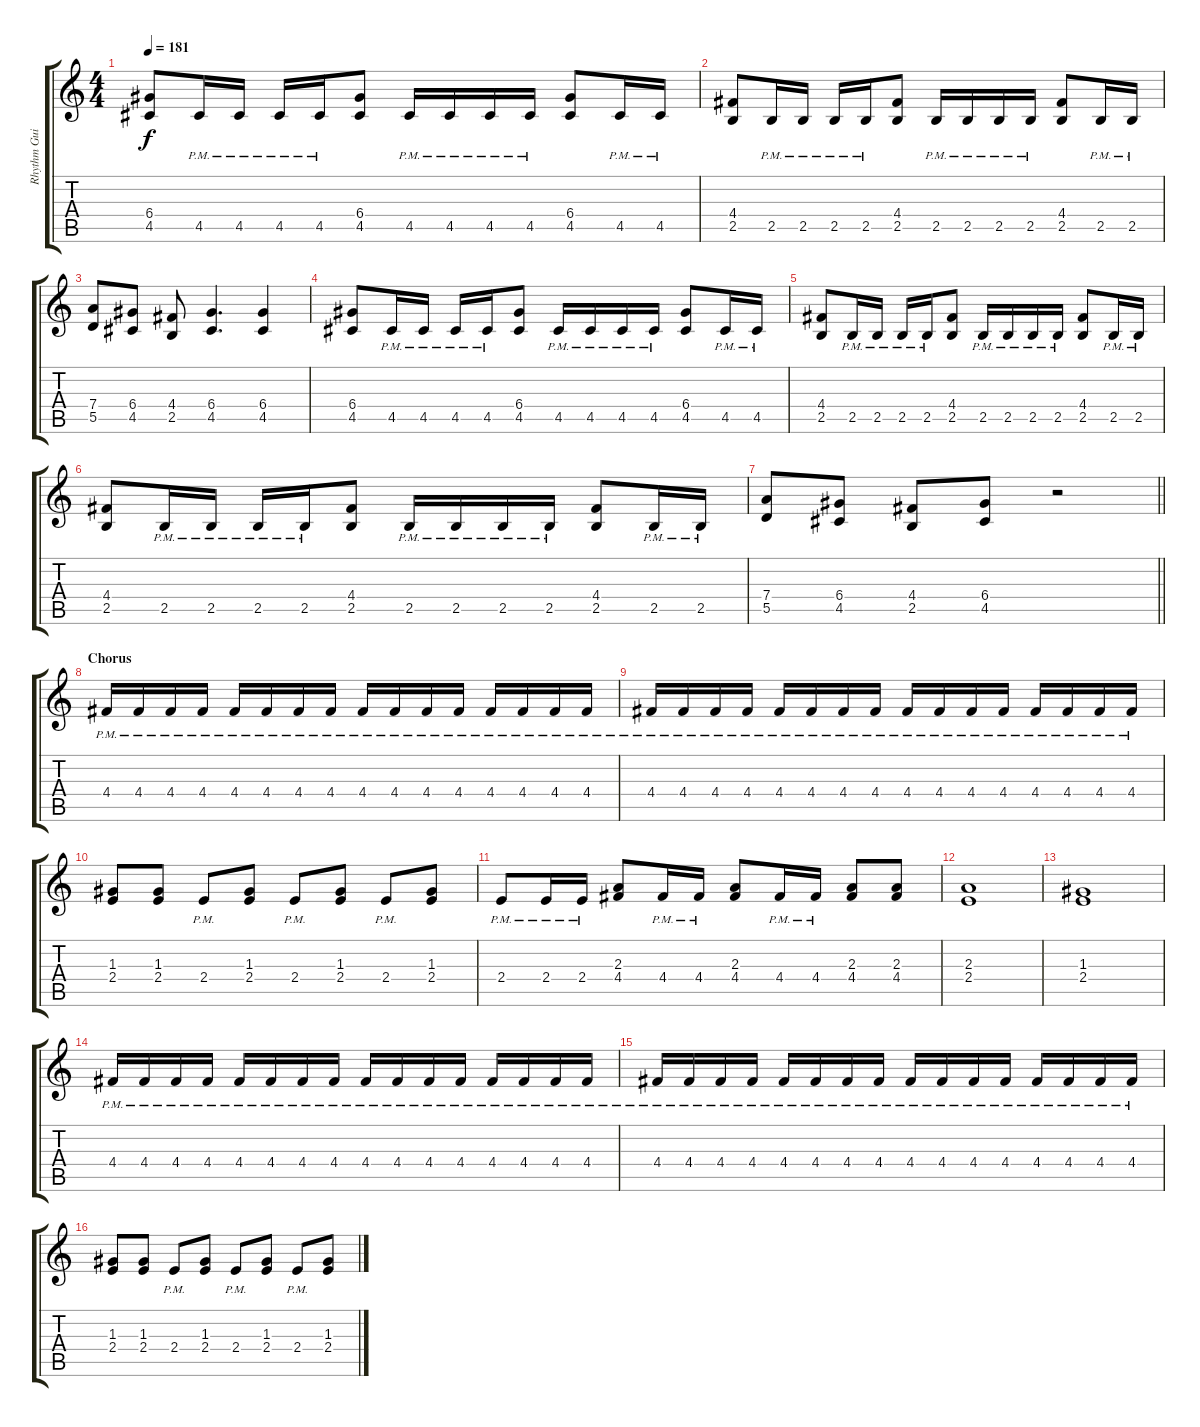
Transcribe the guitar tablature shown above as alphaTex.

\track ("Rhythm Guitar II" "Rhythm Gui") {instrument overdrivenguitar}
\staff {score tabs}
\tuning (E4 B3 G3 D3 A2 E2) {hide}
\ts (4 4)
\tempo 181
\clef g2
\ks c
(6.4 4.5).8{dy f} 4.5{pm}.16 4.5{pm}.16 4.5{pm}.16 4.5{pm}.16 (6.4 4.5).8 4.5{pm}.16 4.5{pm}.16 4.5{pm}.16 4.5{pm}.16 (6.4 4.5).8 4.5{pm}.16 4.5{pm}.16 |
(4.4 2.5).8 2.5{pm}.16 2.5{pm}.16 2.5{pm}.16 2.5{pm}.16 (4.4 2.5).8 2.5{pm}.16 2.5{pm}.16 2.5{pm}.16 2.5{pm}.16 (4.4 2.5).8 2.5{pm}.16 2.5{pm}.16 |
(7.4 5.5).8 (6.4 4.5).8 (4.4 2.5).8 (6.4 4.5).4{d} (6.4 4.5).4 |
(6.4 4.5).8 4.5{pm}.16 4.5{pm}.16 4.5{pm}.16 4.5{pm}.16 (6.4 4.5).8 4.5{pm}.16 4.5{pm}.16 4.5{pm}.16 4.5{pm}.16 (6.4 4.5).8 4.5{pm}.16 4.5{pm}.16 |
(4.4 2.5).8 2.5{pm}.16 2.5{pm}.16 2.5{pm}.16 2.5{pm}.16 (4.4 2.5).8 2.5{pm}.16 2.5{pm}.16 2.5{pm}.16 2.5{pm}.16 (4.4 2.5).8 2.5{pm}.16 2.5{pm}.16 |
(4.4 2.5).8 2.5{pm}.16 2.5{pm}.16 2.5{pm}.16 2.5{pm}.16 (4.4 2.5).8 2.5{pm}.16 2.5{pm}.16 2.5{pm}.16 2.5{pm}.16 (4.4 2.5).8 2.5{pm}.16 2.5{pm}.16 |
\barLineRight lightlight
(7.4 5.5).8 (6.4 4.5).8 (4.4 2.5).8 (6.4 4.5).8 r.2 |
\section ("" "Chorus")
4.4{pm}.16 4.4{pm}.16 4.4{pm}.16 4.4{pm}.16 4.4{pm}.16 4.4{pm}.16 4.4{pm}.16 4.4{pm}.16 4.4{pm}.16 4.4{pm}.16 4.4{pm}.16 4.4{pm}.16 4.4{pm}.16 4.4{pm}.16 4.4{pm}.16 4.4{pm}.16 |
4.4{pm}.16 4.4{pm}.16 4.4{pm}.16 4.4{pm}.16 4.4{pm}.16 4.4{pm}.16 4.4{pm}.16 4.4{pm}.16 4.4{pm}.16 4.4{pm}.16 4.4{pm}.16 4.4{pm}.16 4.4{pm}.16 4.4{pm}.16 4.4{pm}.16 4.4{pm}.16 |
(1.3 2.4).8 (1.3 2.4).8 2.4{pm}.8 (1.3 2.4).8 2.4{pm}.8 (1.3 2.4).8 2.4{pm}.8 (1.3 2.4).8 |
2.4{pm}.8 2.4{pm}.16 2.4{pm}.16 (2.3 4.4).8 4.4{pm}.16 4.4{pm}.16 (2.3 4.4).8 4.4{pm}.16 4.4{pm}.16 (2.3 4.4).8 (2.3 4.4).8 |
(2.3 2.4).1 |
(1.3 2.4).1 |
4.4{pm}.16 4.4{pm}.16 4.4{pm}.16 4.4{pm}.16 4.4{pm}.16 4.4{pm}.16 4.4{pm}.16 4.4{pm}.16 4.4{pm}.16 4.4{pm}.16 4.4{pm}.16 4.4{pm}.16 4.4{pm}.16 4.4{pm}.16 4.4{pm}.16 4.4{pm}.16 |
4.4{pm}.16 4.4{pm}.16 4.4{pm}.16 4.4{pm}.16 4.4{pm}.16 4.4{pm}.16 4.4{pm}.16 4.4{pm}.16 4.4{pm}.16 4.4{pm}.16 4.4{pm}.16 4.4{pm}.16 4.4{pm}.16 4.4{pm}.16 4.4{pm}.16 4.4{pm}.16 |
(1.3 2.4).8 (1.3 2.4).8 2.4{pm}.8 (1.3 2.4).8 2.4{pm}.8 (1.3 2.4).8 2.4{pm}.8 (1.3 2.4).8
